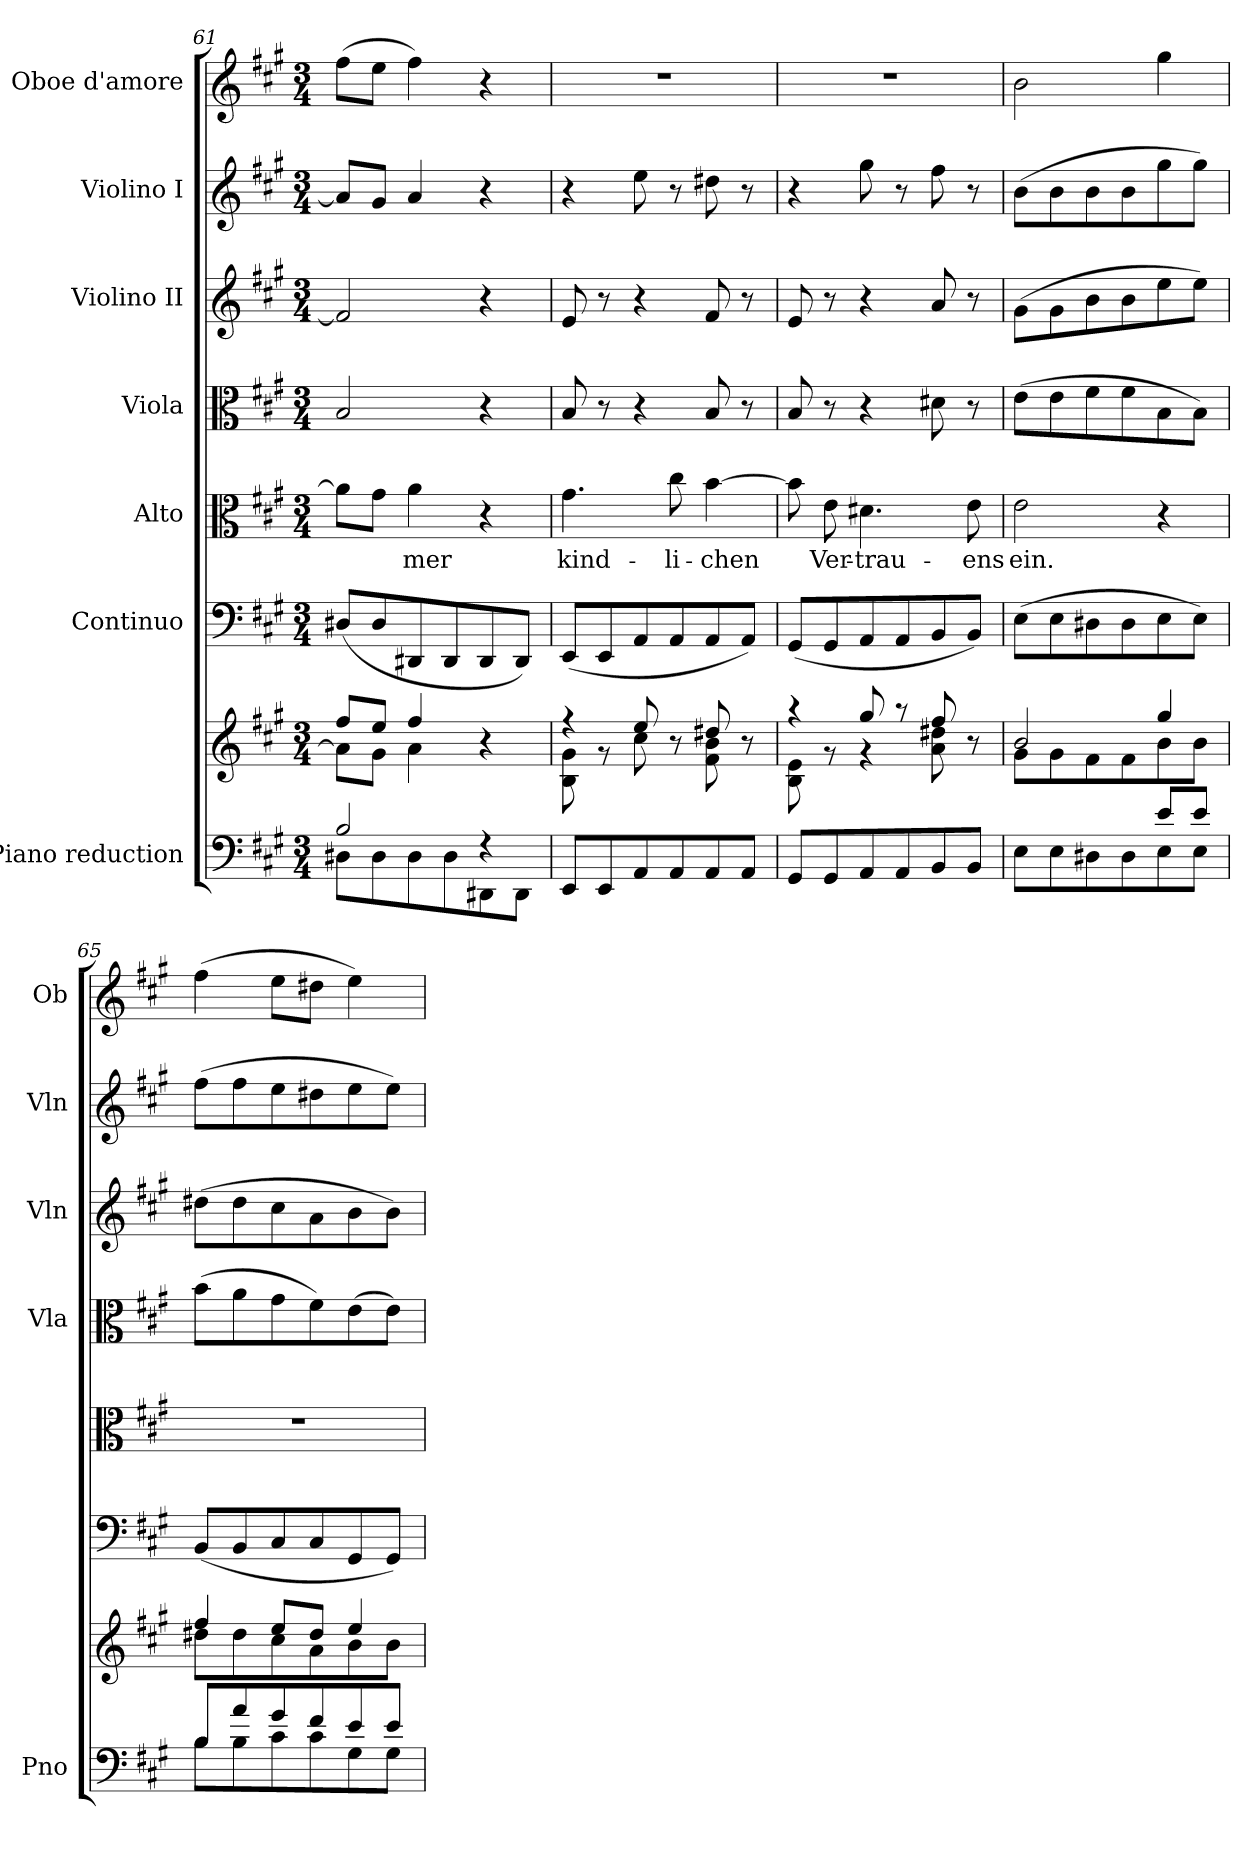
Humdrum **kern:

**kern	**kern	**kern	**kern	**text	**kern	**kern	**kern	**kern
*part7	*part7	*part6	*part5	*part5	*part4	*part3	*part2	*part1
*staff8	*staff7	*staff6	*staff5	*staff5	*staff4	*staff3	*staff2	*staff1
*I"Piano reduction	*	*I"Continuo	*I"Alto	*	*I"Viola	*I"Violino II	*I"Violino I	*I"Oboe d'amore
*I'Pno	*	*	*	*	*I'Vla	*I'Vln	*I'Vln	*I'Ob
*clefF4	*clefG2	*clefF4	*clefC3	*	*clefC3	*clefG2	*clefG2	*clefG2
*k[f#c#g#]	*k[f#c#g#]	*k[f#c#g#]	*k[f#c#g#]	*	*k[f#c#g#]	*k[f#c#g#]	*k[f#c#g#]	*k[f#c#g#]
*M3/4	*M3/4	*M3/4	*M3/4	*	*M3/4	*M3/4	*M3/4	*M3/4
=61	=61	=61	=61	=61	=61	=61	=61	=61
*^	*^	*	*	*	*	*	*	*
2B/	8D#X\L	8ff#/L	8a\L]	(8D#X/L	8a\L]	.	2B/	2f#/]	8a/L]	(8ff#\L
.	8D#\	8ee/J	8g#\J	8D#/	8g#\J	.	.	.	8g#/J	8ee\J
!	!	!	!	!	!	!LO:LY:b	!	!	!	!
.	8D#\	4ff#/	4a\	8DD#X/	4a\	-mer	.	.	4a/	4ff#\)
.	8D#\	.	.	8DD#/	.	.	.	.	.	.
4r	8DD#X\	4r	4ryy	8DD#/	4r	.	4r	4r	4r	4r
.	8DD#\J	.	.	8DD#/J)	.	.	.	.	.	.
=62	=62	=62	=62	=62	=62	=62	=62	=62	=62	=62
!	!	!	!	!	!	!LO:LY:b	!	!	!	!
*v	*v	*	*	*	*	*	*	*	*	*
8EE/L	4r	8B\ 8g#\	(8EE/L	4.g#\	kind-	8B/	8e/	4r	2.r
8EE/	.	8r	8EE/	.	.	8r	8r	.	.
8AA/	8ee/	8cc#\	8AA/	.	.	4r	4r	8ee\	.
!	!	!	!	!	!LO:LY:b	!	!	!	!
8AA/	8r	8ryy	8AA/	8cc#\	-li-	.	.	8r	.
!	!	!	!	!	!LO:LY:b	!	!	!	!
8AA/	8dd#X/	8f#\ 8b\	8AA/	[4b\	-chen	8B/	8f#/	8dd#X\	.
8AA/J	8r	8ryy	8AA/J)	.	.	8r	8r	8r	.
=63	=63	=63	=63	=63	=63	=63	=63	=63	=63
8GG#/L	4r	8B\ 8e\	(8GG#/L	8b\]	.	8B/	8e/	4r	2.r
!	!	!	!	!	!LO:LY:b	!	!	!	!
8GG#/	.	8r	8GG#/	8e\	Ver-	8r	8r	.	.
!	!	!	!	!	!LO:LY:b	!	!	!	!
8AA/	8gg#/	4r	8AA/	4.d#X\	-trau-	4r	4r	8gg#\	.
8AA/	8r	.	8AA/	.	.	.	.	8r	.
8BB/	8ff#/	8a\ 8dd#X\	8BB/	.	.	8d#X\	8a/	8ff#\	.
!	!	!	!	!	!LO:LY:b	!	!	!	!
8BB/J	8r	8ryy	8BB/J)	8e\	-ens	8r	8r	8r	.
!!LO:LB:g=z
=64	=64	=64	=64	=64	=64	=64	=64	=64	=64
*^	*	*	*	*	*	*	*	*	*
!	!	!	!	!	!	!LO:LY:b	!	!	!	!
2ryy	8E\L	2b/	8g#\L	(8E\L	2e\	ein.	(8e\L	(8g#\L	(8b\L	2b\
.	8E\	.	8g#\	8E\	.	.	8e\	8g#\	8b\	.
.	8D#X\	.	8f#\	8D#X\	.	.	8f#\	8b\	8b\	.
.	8D#\	.	8f#\	8D#\	.	.	8f#\	8b\	8b\	.
8e/L	8E\	4gg#/	8b\	8E\	4r	.	8B\	8ee\	8gg#\	4gg#\
8e/J	8E\J	.	8b\J	8E\J)	.	.	8B\J)	8ee\J)	8gg#\J)	.
=65	=65	=65	=65	=65	=65	=65	=65	=65	=65	=65
8B/L	8B\L	4ff#/	8dd#X\L	(8BB/L	2.r	.	(8b\L	(8dd#X\L	(8ff#\L	(4ff#\
8a/	8B\	.	8dd#\	8BB/	.	.	8a\	8dd#\	8ff#\	.
8g#/	8c#\	8ee/L	8cc#\	8C#/	.	.	8g#\	8cc#\	8ee\	8ee\L
8f#/	8c#\	8dd#/J	8a\	8C#/	.	.	8f#\)	8a\	8dd#X\	8dd#X\J
8e/	8G#\	4ee/	8b\	8GG#/	.	.	(8e\	8b\	8ee\	4ee\)
8e/J	8G#\J	.	8b\J	8GG#/J)	.	.	8e\J)	8b\J)	8ee\J)	.
*v	*v	*	*	*	*	*	*	*	*	*
*	*v	*v	*	*	*	*	*	*	*
=	=	=	=	=	=	=	=	=
*-	*-	*-	*-	*-	*-	*-	*-	*-
